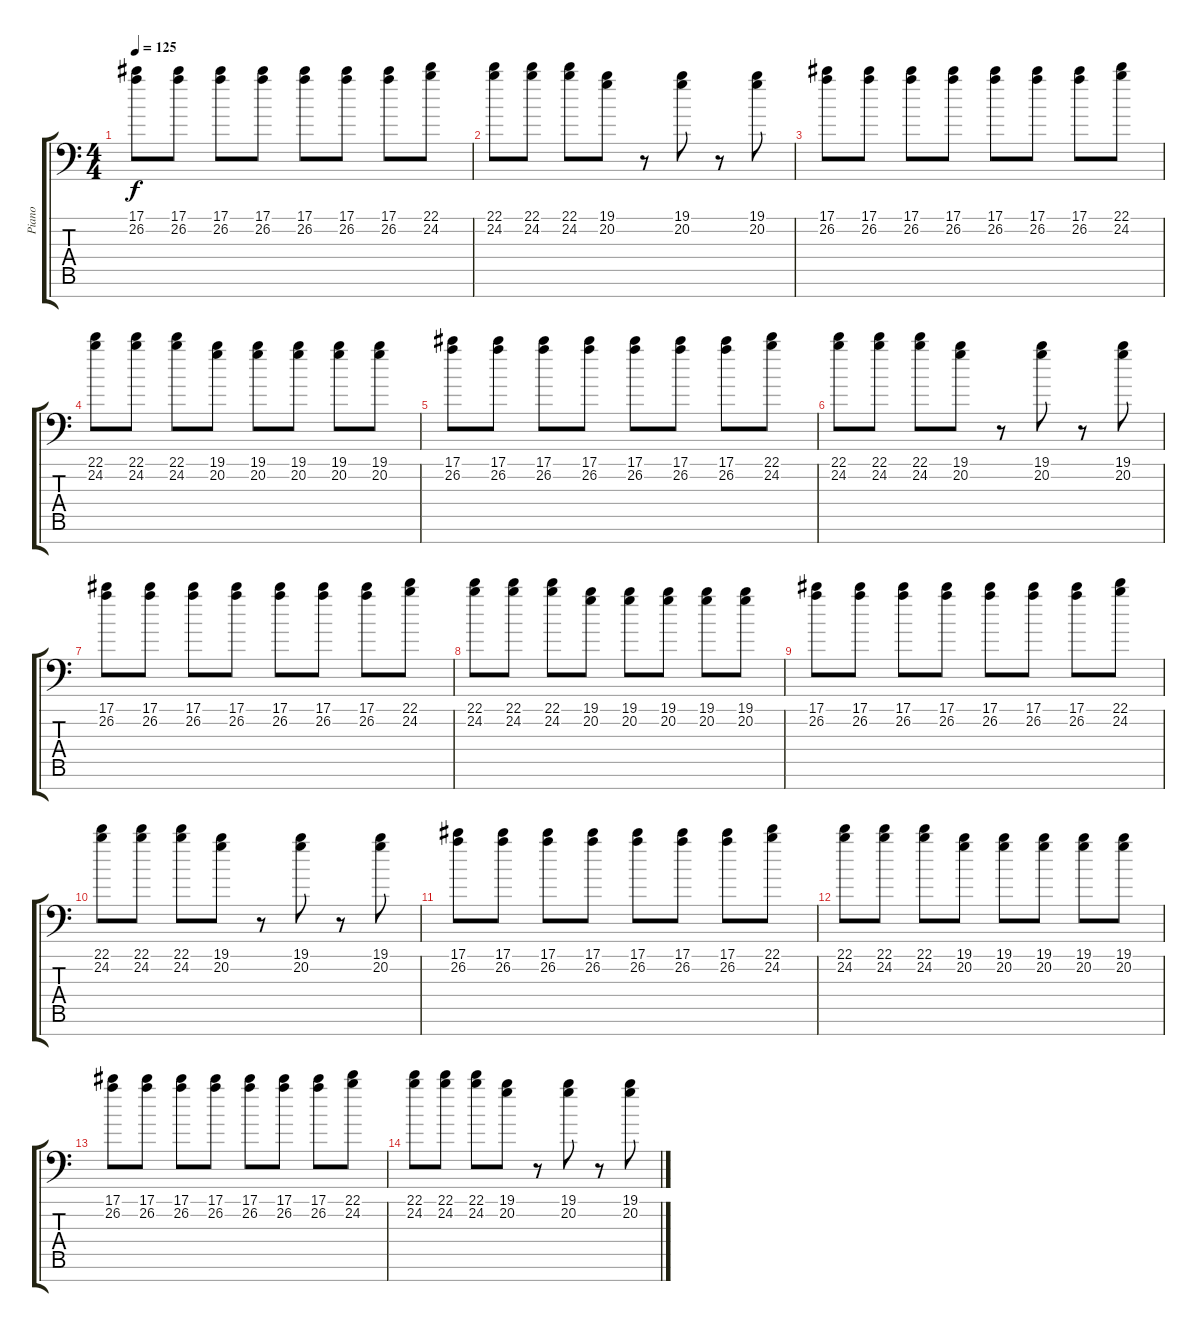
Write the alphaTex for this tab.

\track ("Piano" "Piano") {instrument brightacousticpiano}
\staff {score tabs}
\tuning (E4 B3 G3 D3 A2 E2 C-1) {hide}
\ts (4 4)
\tempo 125
\clef f4
\ks c
(17.1 26.2).8{dy f} (17.1 26.2).8 (17.1 26.2).8 (17.1 26.2).8 (17.1 26.2).8 (17.1 26.2).8 (17.1 26.2).8 (22.1 24.2).8 |
(22.1 24.2).8 (22.1 24.2).8 (22.1 24.2).8 (19.1 20.2).8 r.8 (19.1 20.2).8 r.8 (19.1 20.2).8 |
(17.1 26.2).8 (17.1 26.2).8 (17.1 26.2).8 (17.1 26.2).8 (17.1 26.2).8 (17.1 26.2).8 (17.1 26.2).8 (22.1 24.2).8 |
(22.1 24.2).8 (22.1 24.2).8 (22.1 24.2).8 (19.1 20.2).8 (19.1 20.2).8 (19.1 20.2).8 (19.1 20.2).8 (19.1 20.2).8 |
(17.1 26.2).8 (17.1 26.2).8 (17.1 26.2).8 (17.1 26.2).8 (17.1 26.2).8 (17.1 26.2).8 (17.1 26.2).8 (22.1 24.2).8 |
(22.1 24.2).8 (22.1 24.2).8 (22.1 24.2).8 (19.1 20.2).8 r.8 (19.1 20.2).8 r.8 (19.1 20.2).8 |
(17.1 26.2).8 (17.1 26.2).8 (17.1 26.2).8 (17.1 26.2).8 (17.1 26.2).8 (17.1 26.2).8 (17.1 26.2).8 (22.1 24.2).8 |
(22.1 24.2).8 (22.1 24.2).8 (22.1 24.2).8 (19.1 20.2).8 (19.1 20.2).8 (19.1 20.2).8 (19.1 20.2).8 (19.1 20.2).8 |
(17.1 26.2).8 (17.1 26.2).8 (17.1 26.2).8 (17.1 26.2).8 (17.1 26.2).8 (17.1 26.2).8 (17.1 26.2).8 (22.1 24.2).8 |
(22.1 24.2).8 (22.1 24.2).8 (22.1 24.2).8 (19.1 20.2).8 r.8 (19.1 20.2).8 r.8 (19.1 20.2).8 |
(17.1 26.2).8 (17.1 26.2).8 (17.1 26.2).8 (17.1 26.2).8 (17.1 26.2).8 (17.1 26.2).8 (17.1 26.2).8 (22.1 24.2).8 |
(22.1 24.2).8 (22.1 24.2).8 (22.1 24.2).8 (19.1 20.2).8 (19.1 20.2).8 (19.1 20.2).8 (19.1 20.2).8 (19.1 20.2).8 |
(17.1 26.2).8 (17.1 26.2).8 (17.1 26.2).8 (17.1 26.2).8 (17.1 26.2).8 (17.1 26.2).8 (17.1 26.2).8 (22.1 24.2).8 |
(22.1 24.2).8 (22.1 24.2).8 (22.1 24.2).8 (19.1 20.2).8 r.8 (19.1 20.2).8 r.8 (19.1 20.2).8
